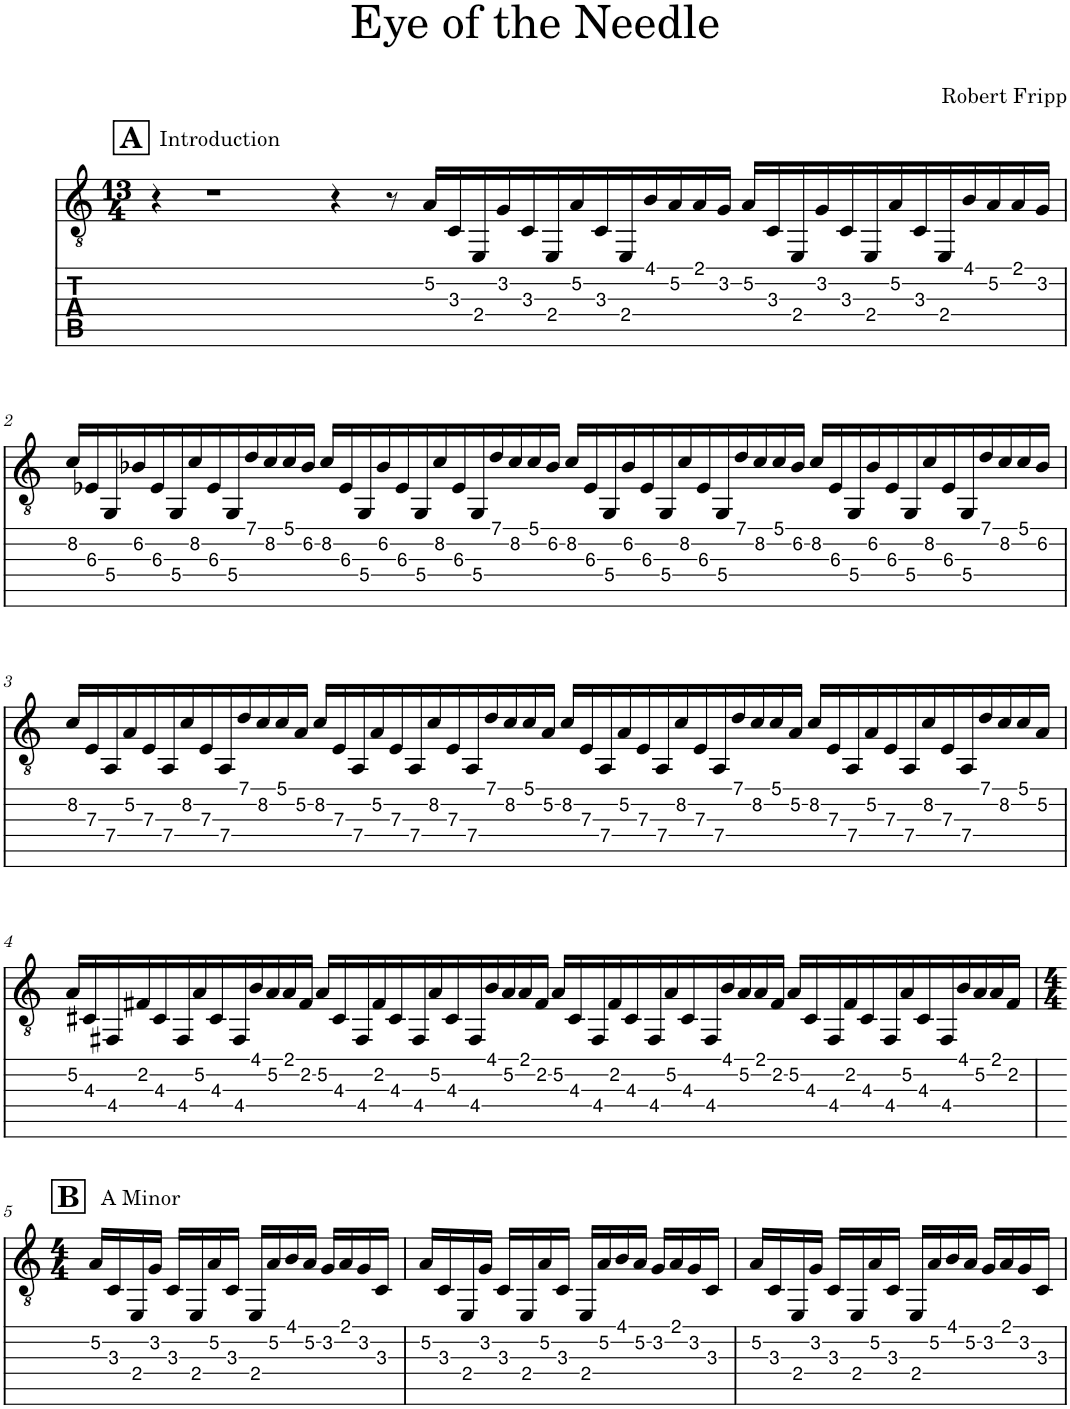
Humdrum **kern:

**kern	**kern
*part1	*part1
*staff2	*staff1
*I"Acoustic Guitar	*
*I'Guit.	*
*stria6	*
*	*clefGv2
*Trd-7c-12	*Trd-7c-12
*k[]	*k[]
*M13/4	*M13/4
!!LO:REH:place=s1:a:B:cj:fs=14:t=A
=1	=1
!	!LO:TX:a:t=Introduction
4r	4r
1r	1r
4r	4r
8r	8r
16ALL	16A/LL
16C	16C/
16EE	16EE/
16G	16G/
16C	16C/
16EE	16EE/
16A	16A/
16C	16C/
16EE	16EE/
16B	16B/
16A	16A/
16A	16A/
16G	16G/JJ
16A	16A/LL
16C	16C/
16EE	16EE/
16G	16G/
16C	16C/
16EE	16EE/
16A	16A/
16C	16C/
16EE	16EE/
16B	16B/
16A	16A/
16A	16A/
16GJJ	16G/JJ
!!LO:LB:g=z
=2	=2
16cLL	16c/LL
16E-	16E-X/
16GG	16GG/
16B-	16B-X/
16E-	16E-/
16GG	16GG/
16c	16c/
16E-	16E-/
16GG	16GG/
16d	16d/
16c	16c/
16c	16c/
16B-	16B-/JJ
16c	16c/LL
16E-	16E-/
16GG	16GG/
16B-	16B-/
16E-	16E-/
16GG	16GG/
16c	16c/
16E-	16E-/
16GG	16GG/
16d	16d/
16c	16c/
16c	16c/
16B-	16B-/JJ
16c	16c/LL
16E-	16E-/
16GG	16GG/
16B-	16B-/
16E-	16E-/
16GG	16GG/
16c	16c/
16E-	16E-/
16GG	16GG/
16d	16d/
16c	16c/
16c	16c/
16B-	16B-/JJ
16c	16c/LL
16E-	16E-/
16GG	16GG/
16B-	16B-/
16E-	16E-/
16GG	16GG/
16c	16c/
16E-	16E-/
16GG	16GG/
16d	16d/
16c	16c/
16c	16c/
16B-JJ	16B-/JJ
!!LO:LB:g=z
=3	=3
16cLL	16c/LL
16E	16E/
16AA	16AA/
16A	16A/
16E	16E/
16AA	16AA/
16c	16c/
16E	16E/
16AA	16AA/
16d	16d/
16c	16c/
16c	16c/
16A	16A/JJ
16c	16c/LL
16E	16E/
16AA	16AA/
16A	16A/
16E	16E/
16AA	16AA/
16c	16c/
16E	16E/
16AA	16AA/
16d	16d/
16c	16c/
16c	16c/
16A	16A/JJ
16c	16c/LL
16E	16E/
16AA	16AA/
16A	16A/
16E	16E/
16AA	16AA/
16c	16c/
16E	16E/
16AA	16AA/
16d	16d/
16c	16c/
16c	16c/
16A	16A/JJ
16c	16c/LL
16E	16E/
16AA	16AA/
16A	16A/
16E	16E/
16AA	16AA/
16c	16c/
16E	16E/
16AA	16AA/
16d	16d/
16c	16c/
16c	16c/
16AJJ	16A/JJ
!!LO:LB:g=z
=4	=4
16ALL	16A/LL
16C#	16C#X/
16FF#	16FF#X/
16F#	16F#X/
16C#	16C#/
16FF#	16FF#/
16A	16A/
16C#	16C#/
16FF#	16FF#/
16B	16B/
16A	16A/
16A	16A/
16F#	16F#/JJ
16A	16A/LL
16C#X	16C#/
16FF#X	16FF#/
16F#X	16F#/
16C#	16C#/
16FF#	16FF#/
16A	16A/
16C#	16C#/
16FF#	16FF#/
16B	16B/
16A	16A/
16A	16A/
16F#	16F#/JJ
16A	16A/LL
16C#X	16C#/
16FF#X	16FF#/
16F#X	16F#/
16C#	16C#/
16FF#	16FF#/
16A	16A/
16C#	16C#/
16FF#	16FF#/
16B	16B/
16A	16A/
16A	16A/
16F#	16F#/JJ
16A	16A/LL
16C#X	16C#/
16FF#X	16FF#/
16F#X	16F#/
16C#	16C#/
16FF#	16FF#/
16A	16A/
16C#	16C#/
16FF#	16FF#/
16B	16B/
16A	16A/
16A	16A/
16F#JJ	16F#/JJ
!!LO:LB:g=z
!!LO:REH:place=s1:a:B:cj:fs=14:t=B
=5	=5
*M4/4	*M4/4
!	!LO:TX:a:t=A Minor
16ALL	16A/LL
16CJ	16C/
16EEL	16EE/
16GJJ	16G/JJ
16CLL	16C/LL
16EEJ	16EE/
16AL	16A/
16CJJ	16C/JJ
16EELL	16EE/LL
16AJ	16A/
16BL	16B/
16AJJ	16A/JJ
16GLL	16G/LL
16AJ	16A/
16GL	16G/
16CJJ	16C/JJ
=6	=6
16ALL	16A/LL
16CJ	16C/
16EEL	16EE/
16GJJ	16G/JJ
16CLL	16C/LL
16EEJ	16EE/
16AL	16A/
16CJJ	16C/JJ
16EELL	16EE/LL
16AJ	16A/
16BL	16B/
16AJJ	16A/JJ
16GLL	16G/LL
16AJ	16A/
16GL	16G/
16CJJ	16C/JJ
=7	=7
16ALL	16A/LL
16CJ	16C/
16EEL	16EE/
16GJJ	16G/JJ
16CLL	16C/LL
16EEJ	16EE/
16AL	16A/
16CJJ	16C/JJ
16EELL	16EE/LL
16AJ	16A/
16BL	16B/
16AJJ	16A/JJ
16GLL	16G/LL
16AJ	16A/
16GL	16G/
16CJJ	16C/JJ
=	=
*-	*-
